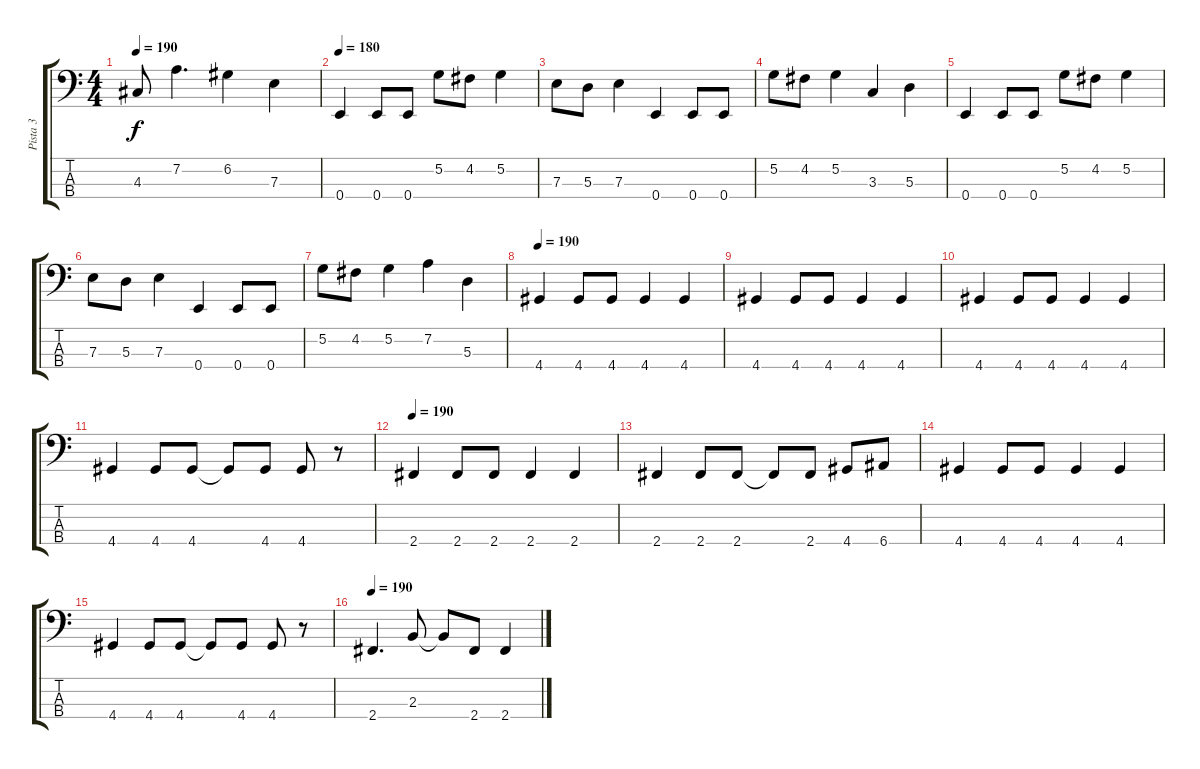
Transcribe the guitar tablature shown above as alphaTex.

\track ("Pista 3" "Pista 3") {instrument electricbassfinger}
\staff {score tabs}
\tuning (G2 D2 A1 E1) {hide}
\ts (4 4)
\tempo 190
\clef f4
\ks c
4.3{t}.8{dy f} 7.2.4{d} 6.2.4 7.3.4 |
\tempo 180
0.4.4 0.4.8 0.4.8 5.2.8 4.2.8 5.2.4 |
7.3.8 5.3.8 7.3.4 0.4.4 0.4.8 0.4.8 |
5.2.8 4.2.8 5.2.4 3.3.4 5.3.4 |
0.4.4 0.4.8 0.4.8 5.2.8 4.2.8 5.2.4 |
7.3.8 5.3.8 7.3.4 0.4.4 0.4.8 0.4.8 |
5.2.8 4.2.8 5.2.4 7.2.4 5.3.4 |
\tempo 190
4.4.4 4.4.8 4.4.8 4.4.4 4.4.4 |
4.4.4 4.4.8 4.4.8 4.4.4 4.4.4 |
4.4.4 4.4.8 4.4.8 4.4.4 4.4.4 |
4.4.4 4.4.8 4.4.8 4.4{t}.8 4.4.8 4.4.8 r.8 |
\tempo 190
2.4.4 2.4.8 2.4.8 2.4.4 2.4.4 |
2.4.4 2.4.8 2.4.8 2.4{t}.8 2.4.8 4.4.8 6.4.8 |
4.4.4 4.4.8 4.4.8 4.4.4 4.4.4 |
4.4.4 4.4.8 4.4.8 4.4{t}.8 4.4.8 4.4.8 r.8 |
\tempo 190
2.4.4{d} 2.3.8 2.3{t}.8 2.4.8 2.4.4
